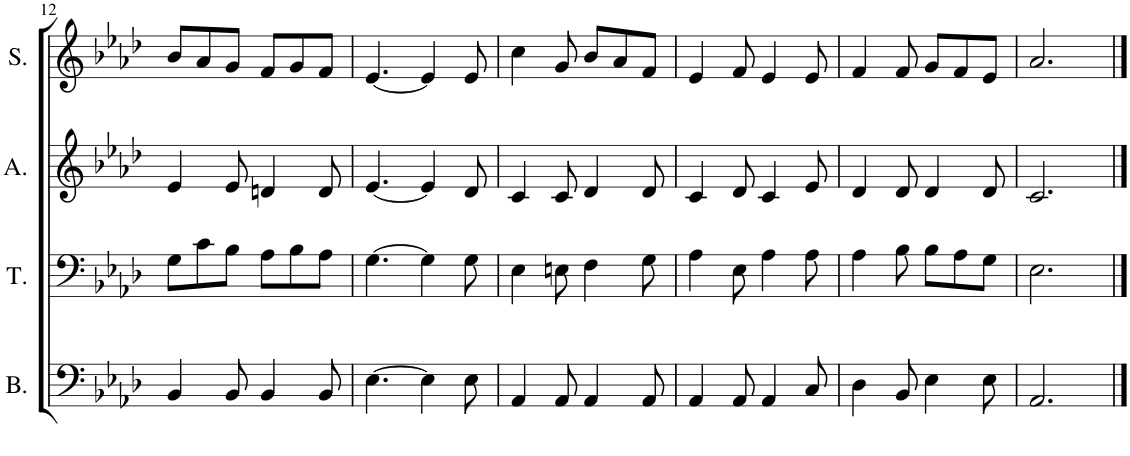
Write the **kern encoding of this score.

**kern	**kern	**kern	**kern
*part4	*part3	*part2	*part1
*staff4	*staff3	*staff2	*staff1
*I"Bass	*I"Tenor	*I"Alto	*I"Soprano
*I'B.	*I'T.	*I'A.	*I'S.
!!LO:PB:g=z
*clefF4	*clefF4	*clefG2	*clefG2
*k[b-e-a-d-]	*k[b-e-a-d-]	*k[b-e-a-d-]	*k[b-e-a-d-]
*M6/8	*M6/8	*M6/8	*M6/8
=12	=12	=12	=12
4BB-/	8G\L	4e-/	8b-/L
.	8c\	.	8a-/
8BB-/	8B-\J	8e-/	8g/J
4BB-/	8A-\L	4dn/	8f/L
.	8B-\	.	8g/
8BB-/	8A-\J	8d/	8f/J
=13	=13	=13	=13
[4.E-\	[4.G\	[4.e-/	[4.e-/
4E-\]	4G\]	4e-/]	4e-/]
8E-\	8G\	8d-/	8e-/
=14	=14	=14	=14
4AA-/	4E-\	4c/	4cc\
8AA-/	8En\	8c/	8g/
4AA-/	4F\	4d-/	8b-/L
.	.	.	8a-/
8AA-/	8G\	8d-/	8f/J
=15	=15	=15	=15
4AA-/	4A-\	4c/	4e-/
8AA-/	8E-\	8d-/	8f/
4AA-/	4A-\	4c/	4e-/
8C/	8A-\	8e-/	8e-/
=16	=16	=16	=16
4D-\	4A-\	4d-/	4f/
8BB-/	8B-\	8d-/	8f/
4E-\	8B-\L	4d-/	8g/L
.	8A-\	.	8f/
8E-\	8G\J	8d-/	8e-/J
=17	=17	=17	=17
2.AA-/	2.E-\	2.c/	2.a-/
==	==	==	==
*-	*-	*-	*-
